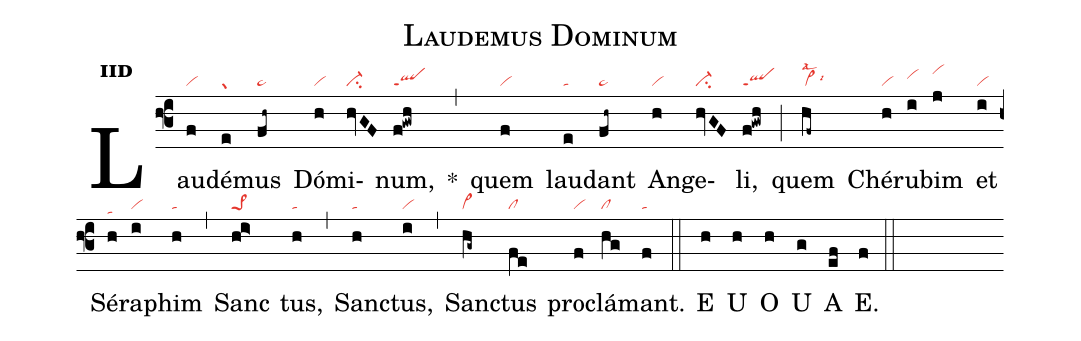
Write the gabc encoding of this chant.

name:Laudemus Dominum;
office-part:an;
mode:2d;
nabc-lines:1;
%%
initial-style: 1;
name:Laudemus Dominum;
mode: 2;
office-part: Antiphona;
annotation: Ant.;
annotation: ii d;
nabc-lines:1;
%%
(f3) Lau(f|vi)dé(e|gr)mus(fh~|ta>) Dó(h|vi)mi(hvGF|ci-)num,(f!gwh|qlppt1) <sp>*</sp>(,) quem(f|vi) lau(e|ta)dant(fh~|ta>) An(h|vi)ge(hvGF|ci-)li,(f!gwh|qlppt1) (;) quem(hf~|vi>lsal2lsi6) Ché(h|vi)ru(i|vihi)bim(j|vihk) et(i|vi) Sé(h|tahd)ra(i|vi)phim(h|ta) (,) Sanc(hi>|pe>1) tus,(h|ta) (,) Sanc(h|ta)tus,(i|vi) (,) Sanc(hg~|vi>)tus(fe|cl) pro(f|vi)clá(hg|cl)mant.(f|ta) (::)
<eu>E(h) U(h) O(h) U(g) A(ef) E.(f) </eu>(::)
